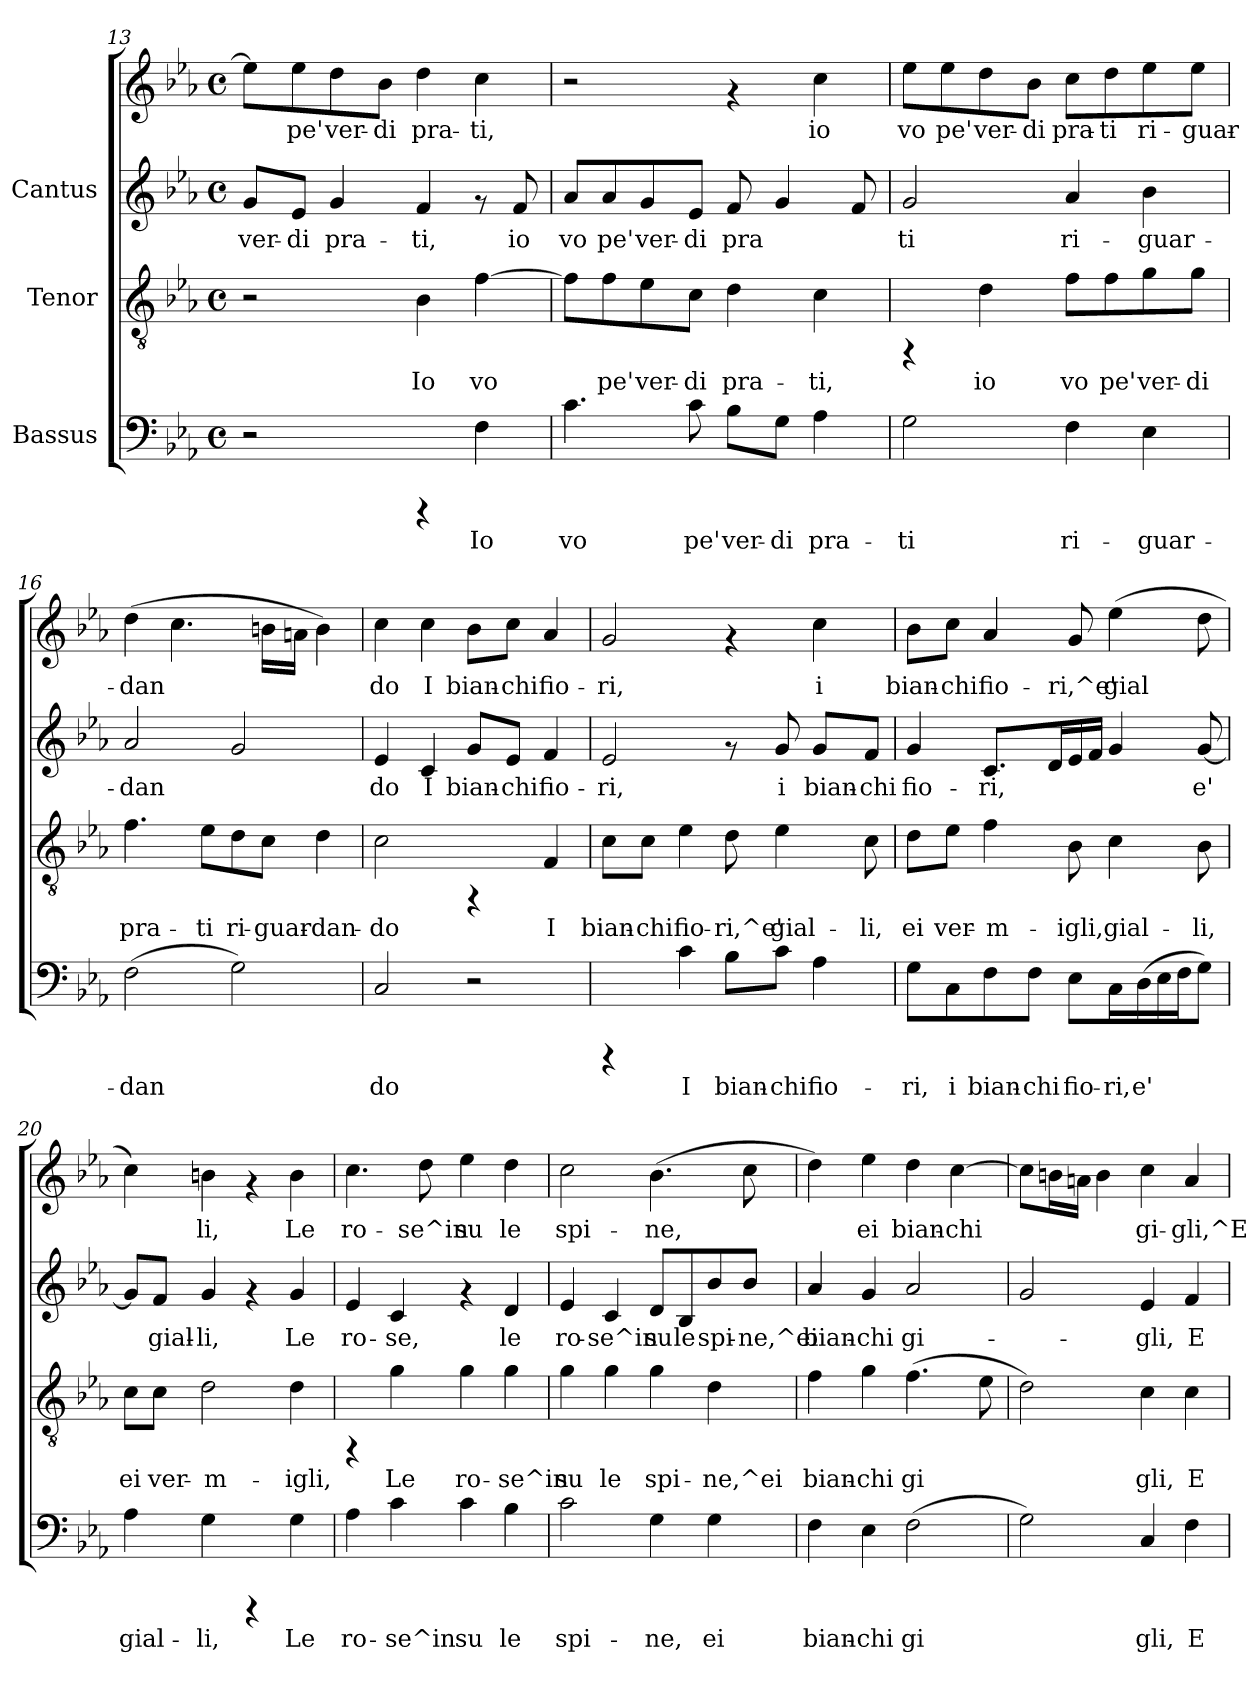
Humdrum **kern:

**kern	**text	**kern	**text	**kern	**text	**kern	**text
*part3	*part3	*part2	*part2	*part1	*part1	*part1	*part1
*staff4	*staff4	*staff3	*staff3	*staff2	*staff2	*staff1	*staff1
*I"Bassus	*	*I"Tenor	*	*I"Cantus	*	*	*
*clefF4	*	*clefGv2	*	*clefG2	*	*clefG2	*
*k[b-e-a-]	*	*k[b-e-a-]	*	*k[b-e-a-]	*	*k[b-e-a-]	*
*E-:	*	*E-:	*	*E-:	*	*E-:	*
*M4/4	*	*M4/4	*	*M4/4	*	*M4/4	*
*met(c)	*	*met(c)	*	*met(c)	*	*met(c)	*
=13	=13	=13	=13	=13	=13	=13	=13
!	!	!	!	!	!LO:LY:b:cj	!	!LO:LY:b:cj
2r	.	2r	.	8g/L	ver-	8ee-\L]	.
!	!	!	!	!	!LO:LY:b:cj	!	!LO:LY:b:cj
.	.	.	.	8e-/J	-di	8ee-\	pe'
!	!	!	!	!	!LO:LY:b:cj	!	!LO:LY:b:cj
.	.	.	.	4g/	pra-	8dd\	ver-
!	!	!	!	!	!	!	!LO:LY:b:cj
.	.	.	.	.	.	8b-\J	-di
!	!	!	!LO:LY:b:cj	!	!LO:LY:b:cj	!	!LO:LY:b:cj
4rCCC	.	4B-\	Io	4f/	-ti,	4dd\	pra-
!	!LO:LY:b:cj	!	!LO:LY:b:cj	!	!	!	!LO:LY:b:cj
4F\	Io	[>4f\	vo	8rf	.	4cc\	-ti,
!	!	!	!	!	!LO:LY:b:cj	!	!
.	.	.	.	8f/	io	.	.
=14	=14	=14	=14	=14	=14	=14	=14
!	!LO:LY:b:cj	!	!LO:LY:b:cj	!	!LO:LY:b:cj	!	!
4.c\	vo	8f\L]	.	8a-/L	vo	2r	.
!	!	!	!LO:LY:b:cj	!	!LO:LY:b:cj	!	!
.	.	8f\	pe'	8a-/	pe'	.	.
!	!	!	!LO:LY:b:cj	!	!LO:LY:b:cj	!	!
.	.	8e-\	ver-	8g/	ver-	.	.
!	!LO:LY:b:cj	!	!LO:LY:b:cj	!	!LO:LY:b:cj	!	!
8c\	pe'	8c\J	-di	8e-/J	-di	.	.
!	!LO:LY:b:cj	!	!LO:LY:b:cj	!	!LO:LY:b:cj	!	!
8B-\L	ver-	4d\	pra-	8f/	pra-	4rf	.
!	!LO:LY:b:cj	!	!	!	!LO:LY:b:cj	!	!
8G\J	-di	.	.	4g/	--	.	.
!	!LO:LY:b:cj	!	!LO:LY:b:cj	!	!	!	!LO:LY:b:cj
4A-\	pra-	4c\	-ti,	.	.	4cc\	io
!	!	!	!	!	!LO:LY:b:cj	!	!
.	.	.	.	8f/	--	.	.
!!LO:LB:g=z
=15	=15	=15	=15	=15	=15	=15	=15
!	!LO:LY:b:cj	!	!	!	!LO:LY:b:cj	!	!LO:LY:b:cj
2G\	-ti	4rFF	.	2g/	-ti	8ee-\L	-vo
!	!	!	!	!	!	!	!LO:LY:b:cj
.	.	.	.	.	.	8ee-\	pe'
!	!	!	!LO:LY:b:cj	!	!	!	!LO:LY:b:cj
.	.	4d\	io	.	.	8dd\	ver-
!	!	!	!	!	!	!	!LO:LY:b:cj
.	.	.	.	.	.	8b-\J	-di
!	!LO:LY:b:cj	!	!LO:LY:b:cj	!	!LO:LY:b:cj	!	!LO:LY:b:cj
4F\	ri-	8f\L	vo	4a-/	ri-	8cc\L	pra-
!	!	!	!LO:LY:b:cj	!	!	!	!LO:LY:b:cj
.	.	8f\	pe'	.	.	8dd\	-ti
!	!LO:LY:b:cj	!	!LO:LY:b:cj	!	!LO:LY:b:cj	!	!LO:LY:b:cj
4E-\	-guar-	8g\	ver-	4b-\	-guar-	8ee-\	ri-
!	!	!	!LO:LY:b:cj	!	!	!	!LO:LY:b:cj
.	.	8g\J	-di	.	.	8ee-\J	-guar-
=16	=16	=16	=16	=16	=16	=16	=16
!	!LO:LY:b:cj	!	!LO:LY:b:cj	!	!LO:LY:b:cj	!	!LO:LY:b:cj
(>2F\	-dan-	4.f\	pra-	2a-/	-dan-	(>4dd\	-dan-
!	!	!	!	!	!	!	!LO:LY:b:cj
.	.	.	.	.	.	4.cc\	--
!	!	!	!LO:LY:b:cj	!	!	!	!
.	.	8e-\L	-ti	.	.	.	.
!	!LO:LY:b:cj	!	!LO:LY:b:cj	!	!LO:LY:b:cj	!	!
2G\)	--	8d\	ri-	2g/	--	.	.
!	!	!	!LO:LY:b:cj	!	!	!	!LO:LY:b:cj
.	.	8c\J	-guar-	.	.	16bn\L	--
!	!	!	!	!	!	!	!LO:LY:b:cj
.	.	.	.	.	.	16an\J	--
!	!	!	!LO:LY:b:cj	!	!	!	!LO:LY:b:cj
.	.	4d\	-dan-	.	.	4b\)	--
=17	=17	=17	=17	=17	=17	=17	=17
!	!LO:LY:b:cj	!	!LO:LY:b:cj	!	!LO:LY:b:cj	!	!LO:LY:b:cj
2C/	-do	2c\	-do	4e-/	-do	4cc\	-do
!	!	!	!	!	!LO:LY:b:cj	!	!LO:LY:b:cj
.	.	.	.	4c/	I	4cc\	I
!	!	!	!	!	!LO:LY:b:cj	!	!LO:LY:b:cj
2r	.	4rFF	.	8g/L	bian-	8b-\L	bian-
!	!	!	!	!	!LO:LY:b:cj	!	!LO:LY:b:cj
.	.	.	.	8e-/J	-chi	8cc\J	-chi
!	!	!	!LO:LY:b:cj	!	!LO:LY:b:cj	!	!LO:LY:b:cj
.	.	4F/	I	4f/	fio-	4a-/	fio-
!!LO:LB:g=z
=18	=18	=18	=18	=18	=18	=18	=18
!	!	!	!LO:LY:b:cj	!	!LO:LY:b:cj	!	!LO:LY:b:cj
4rCCC	.	8c\L	bian-	2e-/	ri,	2g/	-ri,
!	!	!	!LO:LY:b:cj	!	!	!	!
.	.	8c\J	-chi	.	.	.	.
!	!LO:LY:b:cj	!	!LO:LY:b:cj	!	!	!	!
4c\	I	4e-\	fio-	.	.	.	.
!	!LO:LY:b:cj	!	!LO:LY:b:cj	!	!	!	!
8B-\L	bian-	8d\	-ri,^e'	8rf	.	4rf	.
!	!LO:LY:b:cj	!	!LO:LY:b:cj	!	!LO:LY:b:cj	!	!
8c\J	-chi	4e-\	gial-	8g/	i	.	.
!	!LO:LY:b:cj	!	!	!	!LO:LY:b:cj	!	!LO:LY:b:cj
4A-\	fio-	.	.	8g/L	bian-	4cc\	i
!	!	!	!LO:LY:b:cj	!	!LO:LY:b:cj	!	!
.	.	8c\	-li,	8f/J	-chi	.	.
=19	=19	=19	=19	=19	=19	=19	=19
!	!LO:LY:b:cj	!	!LO:LY:b:cj	!	!LO:LY:b:cj	!	!LO:LY:b:cj
8G\L	-ri,	8d\L	ei	4g/	-fio-	8b-\L	bian-
!	!LO:LY:b:cj	!	!LO:LY:b:cj	!	!	!	!LO:LY:b:cj
8C\	i	8e-\J	ver-	.	.	8cc\J	-chi
!	!LO:LY:b:cj	!	!LO:LY:b:cj	!	!LO:LY:b:cj	!	!LO:LY:b:cj
8F\	bian-	4f\	-m-	8.c/L	-ri,	4a-/	fio-
!	!LO:LY:b:cj	!	!	!	!	!	!
8F\J	-chi	.	.	.	.	.	.
!	!	!	!	!	!LO:LY:b:cj	!	!
.	.	.	.	16d/	.	.	.
!	!LO:LY:b:cj	!	!LO:LY:b:cj	!	!LO:LY:b:cj	!	!LO:LY:b:cj
8E-\L	fio-	8B-\	-igli,	16e-/	.	8g/	-ri,^e'
!	!	!	!	!	!LO:LY:b:cj	!	!
.	.	.	.	16f/J	.	.	.
!	!LO:LY:b:cj	!	!LO:LY:b:cj	!	!LO:LY:b:cj	!	!LO:LY:b:cj
16C\	-ri,	4c\	gial-	4g/	.	(>4ee-\	gial-
!	!LO:LY:b:cj	!	!	!	!	!	!
(>16D\	e'	.	.	.	.	.	.
!	!LO:LY:b:cj	!	!	!	!	!	!
16E-\	.	.	.	.	.	.	.
!	!LO:LY:b:cj	!	!	!	!	!	!
16F\	.	.	.	.	.	.	.
!	!LO:LY:b:cj	!	!LO:LY:b:cj	!	!LO:LY:b:cj	!	!LO:LY:b:cj
8G\J)	.	8B-\	-li,	[<8g/	e'	8dd\	--
=20	=20	=20	=20	=20	=20	=20	=20
!	!LO:LY:b:cj	!	!LO:LY:b:cj	!	!LO:LY:b:cj	!	!LO:LY:b:cj
4A-\	gial-	8c\L	ei	8g/L]	.	4cc\)	.
!	!	!	!LO:LY:b:cj	!	!LO:LY:b:cj	!	!
.	.	8c\J	ver-	8f/J	gial-	.	.
!	!LO:LY:b:cj	!	!LO:LY:b:cj	!	!LO:LY:b:cj	!	!LO:LY:b:cj
4G\	-li,	2d\	-m-	4g/	-li,	4bn\	li,
4rCCC	.	.	.	4rf	.	4rf	.
!	!LO:LY:b:cj	!	!LO:LY:b:cj	!	!LO:LY:b:cj	!	!LO:LY:b:cj
4G\	Le	4d\	-igli,	4g/	Le	4b\	Le
!!LO:PB:g=z
=21	=21	=21	=21	=21	=21	=21	=21
!	!LO:LY:b:cj	!	!	!	!LO:LY:b:cj	!	!LO:LY:b:cj
4A-\	ro-	4rFF	.	4e-/	ro-	4.cc\	ro-
!	!LO:LY:b:cj	!	!LO:LY:b:cj	!	!LO:LY:b:cj	!	!
4c\	-se^in	4g\	Le	4c/	-se,	.	.
!	!	!	!	!	!	!	!LO:LY:b:cj
.	.	.	.	.	.	8dd\	-se^in
!	!LO:LY:b:cj	!	!LO:LY:b:cj	!	!	!	!LO:LY:b:cj
4c\	su	4g\	ro-	4rf	.	4ee-\	su
!	!LO:LY:b:cj	!	!LO:LY:b:cj	!	!LO:LY:b:cj	!	!LO:LY:b:cj
4B-\	le	4g\	-se^in	4d/	le	4dd\	le
=22	=22	=22	=22	=22	=22	=22	=22
!	!LO:LY:b:cj	!	!LO:LY:b:cj	!	!LO:LY:b:cj	!	!LO:LY:b:cj
2c\	spi-	4g\	su	4e-/	ro-	2cc\	spi-
!	!	!	!LO:LY:b:cj	!	!LO:LY:b:cj	!	!
.	.	4g\	le	4c/	-se^in	.	.
!	!LO:LY:b:cj	!	!LO:LY:b:cj	!	!LO:LY:b:cj	!	!LO:LY:b:cj
4G\	-ne,	4g\	spi-	8d/L	su	(>4.b-\	-ne,
!	!	!	!	!	!LO:LY:b:cj	!	!
.	.	.	.	8B-/	le	.	.
!	!LO:LY:b:cj	!	!LO:LY:b:cj	!	!LO:LY:b:cj	!	!
4G\	ei	4d\	-ne,^ei	8b-/	spi-	.	.
!	!	!	!	!	!LO:LY:b:cj	!	!LO:LY:b:cj
.	.	.	.	8b-/J	-ne,^ei	8cc\	.
=23	=23	=23	=23	=23	=23	=23	=23
!	!LO:LY:b:cj	!	!LO:LY:b:cj	!	!LO:LY:b:cj	!	!LO:LY:b:cj
4F\	bian-	4f\	bian-	4a-/	bian-	4dd\)	.
!	!LO:LY:b:cj	!	!LO:LY:b:cj	!	!LO:LY:b:cj	!	!LO:LY:b:cj
4E-\	-chi	4g\	-chi	4g/	-chi	4ee-\	ei
!	!LO:LY:b:cj	!	!LO:LY:b:cj	!	!LO:LY:b:cj	!	!LO:LY:b:cj
(>2F\	gi-	(>4.f\	gi-	2a-/	gi-	4dd\	bian-
!	!	!	!	!	!	!	!LO:LY:b:cj
.	.	.	.	.	.	[>4cc\	-chi
!	!	!	!LO:LY:b:cj	!	!	!	!
.	.	8e-\	--	.	.	.	.
=24	=24	=24	=24	=24	=24	=24	=24
!	!LO:LY:b:cj	!	!LO:LY:b:cj	!	!LO:LY:b:cj	!	!LO:LY:b:cj
2G\)	-	2d\)	-	2g/	.	8cc\L]	-
!	!	!	!	!	!	!	!LO:LY:b:cj
.	.	.	.	.	.	16bn\	.
!	!	!	!	!	!	!	!LO:LY:b:cj
.	.	.	.	.	.	16an\J	.
!	!	!	!	!	!	!	!LO:LY:b:cj
.	.	.	.	.	.	4b\	.
!	!LO:LY:b:cj	!	!LO:LY:b:cj	!	!LO:LY:b:cj	!	!LO:LY:b:cj
4C/	gli,	4c\	gli,	4e-/	gli,	4cc\	gi-
!	!LO:LY:b:cj	!	!LO:LY:b:cj	!	!LO:LY:b:cj	!	!LO:LY:b:cj
4F\	E	4c\	E	4f/	E	4a/	-gli,^E
=	=	=	=	=	=	=	=
*-	*-	*-	*-	*-	*-	*-	*-
